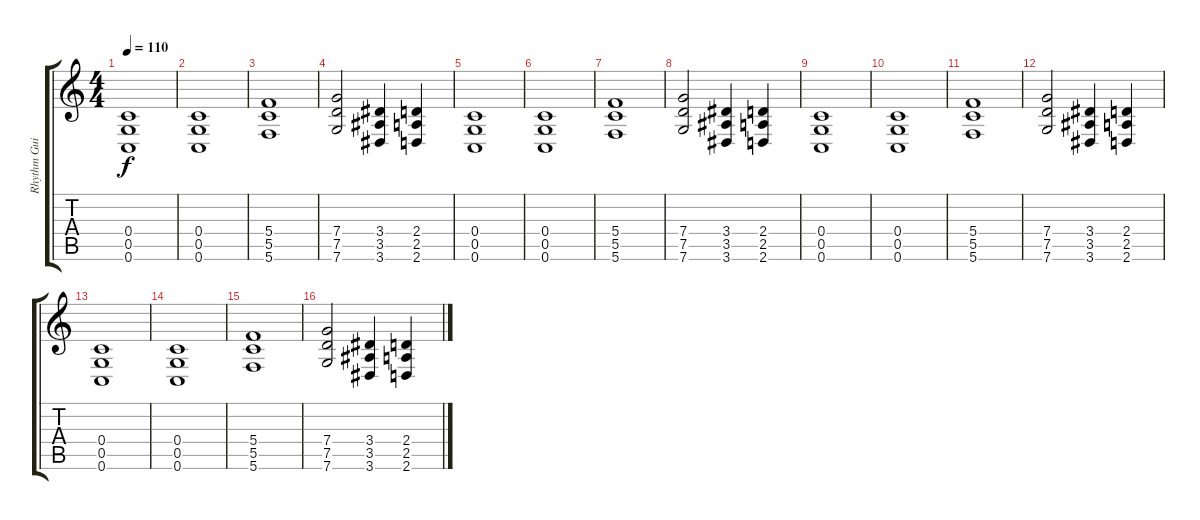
\track ("Rhythm Guitar 2" "Rhythm Gui") {instrument distortionguitar}
\staff {score tabs}
\tuning (D4 A3 F3 C3 G2 C2) {hide}
\ts (4 4)
\tempo 110
\clef g2
\ks c
(0.4 0.5 0.6).1{dy f} |
(0.4 0.5 0.6).1 |
(5.4 5.5 5.6).1 |
(7.4 7.5 7.6).2 (3.4 3.5 3.6).4 (2.4 2.5 2.6).4 |
(0.4 0.5 0.6).1 |
(0.4 0.5 0.6).1 |
(5.4 5.5 5.6).1 |
(7.4 7.5 7.6).2 (3.4 3.5 3.6).4 (2.4 2.5 2.6).4 |
(0.4 0.5 0.6).1 |
(0.4 0.5 0.6).1 |
(5.4 5.5 5.6).1 |
(7.4 7.5 7.6).2 (3.4 3.5 3.6).4 (2.4 2.5 2.6).4 |
(0.4 0.5 0.6).1 |
(0.4 0.5 0.6).1 |
(5.4 5.5 5.6).1 |
(7.4 7.5 7.6).2 (3.4 3.5 3.6).4 (2.4 2.5 2.6).4
